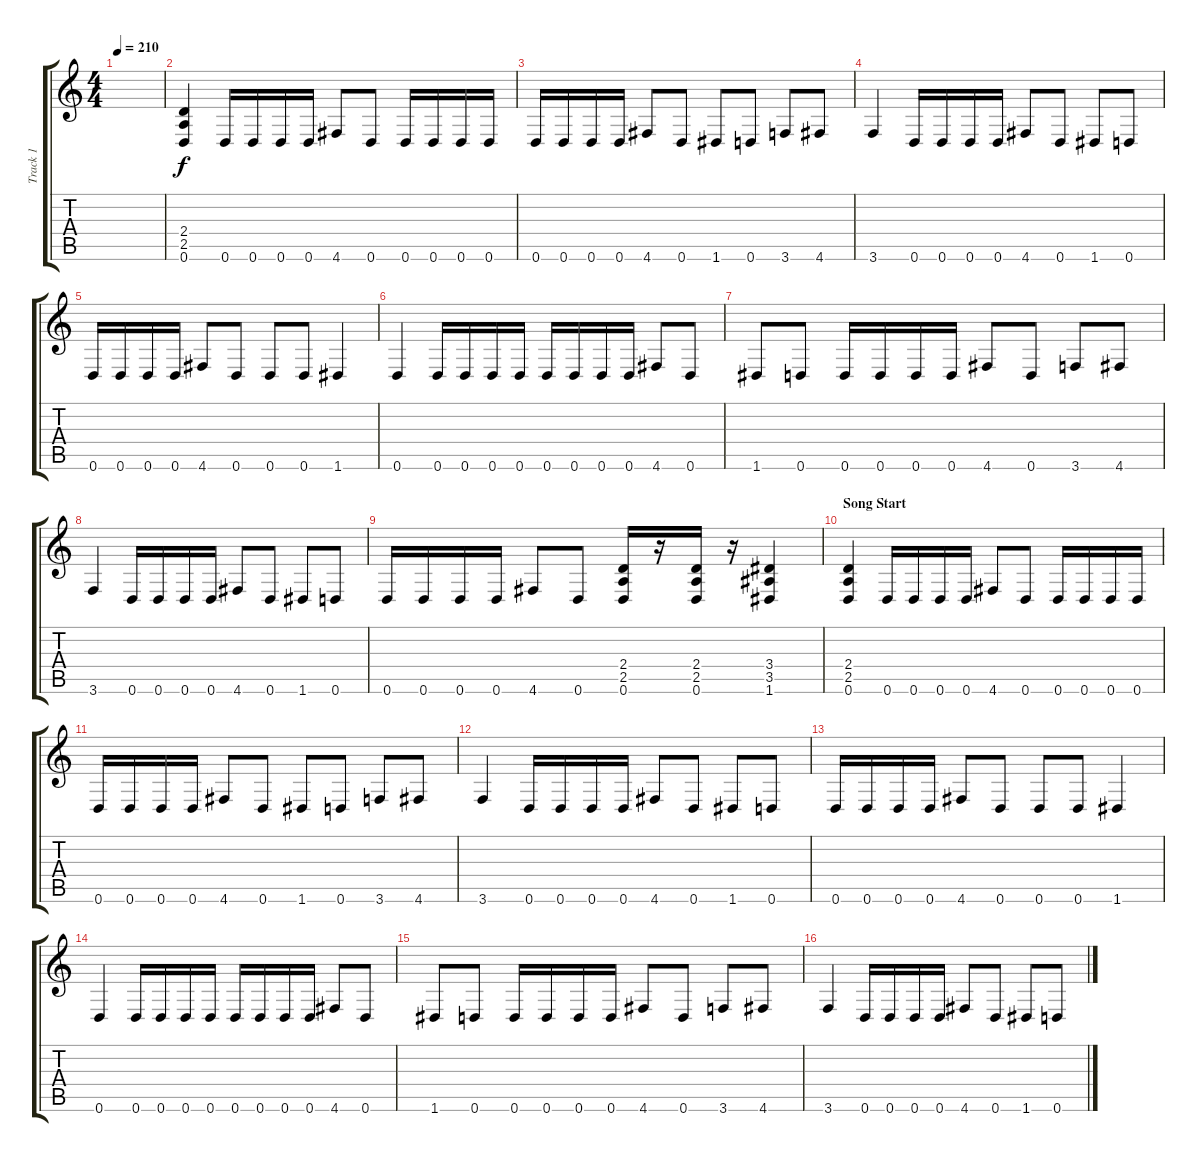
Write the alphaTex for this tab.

\track ("Track 1" "Track 1") {instrument distortionguitar}
\staff {score tabs}
\tuning (D4 A3 F3 C3 G2 D2) {hide}
\ts (4 4)
\tempo 210
\clef g2
\ks c
|
(2.4 2.5 0.6).4 0.6.16 0.6.16 0.6.16 0.6.16 4.6.8 0.6.8 0.6.16 0.6.16 0.6.16 0.6.16 |
0.6.16 0.6.16 0.6.16 0.6.16 4.6.8 0.6.8 1.6.8 0.6.8 3.6.8 4.6.8 |
3.6.4 0.6.16 0.6.16 0.6.16 0.6.16 4.6.8 0.6.8 1.6.8 0.6.8 |
0.6.16 0.6.16 0.6.16 0.6.16 4.6.8 0.6.8 0.6.8 0.6.8 1.6.4 |
0.6.4 0.6.16 0.6.16 0.6.16 0.6.16 0.6.16 0.6.16 0.6.16 0.6.16 4.6.8 0.6.8 |
1.6.8 0.6.8 0.6.16 0.6.16 0.6.16 0.6.16 4.6.8 0.6.8 3.6.8 4.6.8 |
3.6.4 0.6.16 0.6.16 0.6.16 0.6.16 4.6.8 0.6.8 1.6.8 0.6.8 |
0.6.16 0.6.16 0.6.16 0.6.16 4.6.8 0.6.8 (2.4 2.5 0.6).16 r.16 (2.4 2.5 0.6).16 r.16 (3.4 3.5 1.6).4 |
\section ("" "Song Start")
(2.4 2.5 0.6).4 0.6.16 0.6.16 0.6.16 0.6.16 4.6.8 0.6.8 0.6.16 0.6.16 0.6.16 0.6.16 |
0.6.16 0.6.16 0.6.16 0.6.16 4.6.8 0.6.8 1.6.8 0.6.8 3.6.8 4.6.8 |
3.6.4 0.6.16 0.6.16 0.6.16 0.6.16 4.6.8 0.6.8 1.6.8 0.6.8 |
0.6.16 0.6.16 0.6.16 0.6.16 4.6.8 0.6.8 0.6.8 0.6.8 1.6.4 |
0.6.4 0.6.16 0.6.16 0.6.16 0.6.16 0.6.16 0.6.16 0.6.16 0.6.16 4.6.8 0.6.8 |
1.6.8 0.6.8 0.6.16 0.6.16 0.6.16 0.6.16 4.6.8 0.6.8 3.6.8 4.6.8 |
3.6.4 0.6.16 0.6.16 0.6.16 0.6.16 4.6.8 0.6.8 1.6.8 0.6.8
